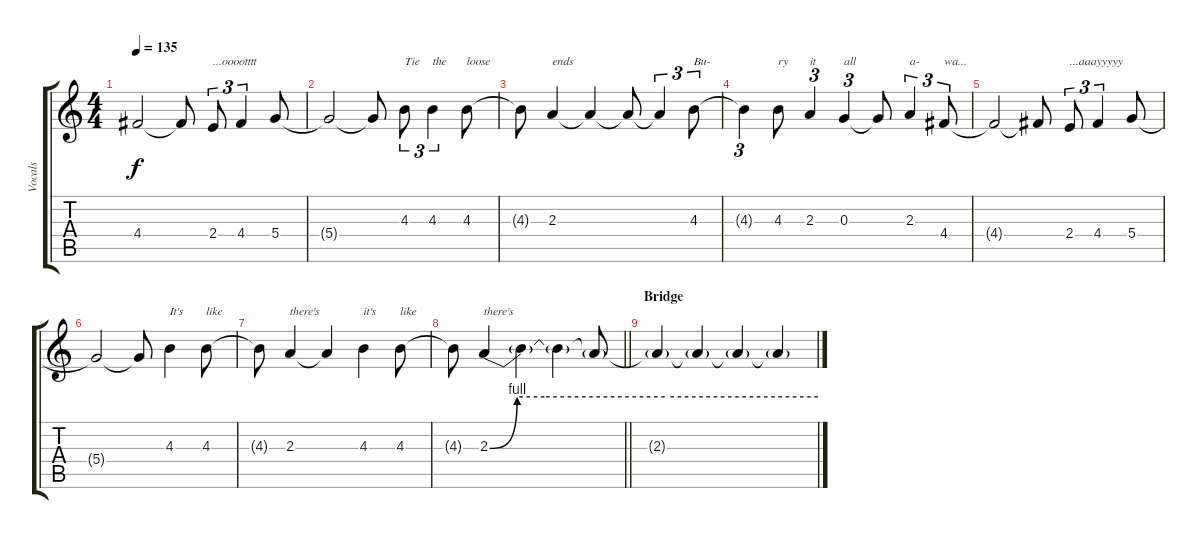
\track ("Vocals" "Vocals") {instrument overdrivenguitar}
\staff {score tabs}
\tuning (E4 B3 G3 D3 A2 E2) {hide}
\ts (4 4)
\tempo 135
\clef g2
\ks c
4.4{t}.2{dy f} 4.4{t}.8 2.4.8{tu (3 2) txt "...ooootttt"} 4.4.4{tu (3 2)} 5.4.8 |
5.4{t}.2 5.4{t}.8 4.3.8{tu (3 2) txt "Tie"} 4.3.4{tu (3 2) txt "the"} 4.3.8{txt "loose"} |
4.3{t}.8 2.3.4{txt "ends"} 2.3{t}.4 2.3{t}.8 2.3{t}.4{tu (3 2)} 4.3.8{tu (3 2) txt "Bu-"} |
4.3{t}.4{tu (3 2)} 4.3.8{txt "ry"} 2.3.4{tu (3 2) txt "it"} 0.3.4{tu (3 2) txt "all"} 0.3{t}.8 2.3.4{tu (3 2) txt "a-"} 4.4.8{tu (3 2) txt "wa..."} |
4.4{t}.2 4.4{t}.8 2.4.8{tu (3 2) txt "...aaayyyyy"} 4.4.4{tu (3 2)} 5.4.8 |
5.4{t}.2 5.4{t}.8 4.3.4{txt "It's"} 4.3.8{txt "like"} |
4.3{t}.8 2.3.4{txt "there's"} 2.3{t}.4 4.3.4{txt "it's"} 4.3.8{txt "like"} |
\barLineRight lightlight
4.3{t}.8 2.3{be (custom 0 0 5 4 10 4 32 4 60 4)}.4{txt "there's"} 2.3{t}.4 2.3{t}.4 2.3{t}.8 |
\section ("" "Bridge")
2.3{t}.4 2.3{t}.4 2.3{t}.4 2.3{t}.4
